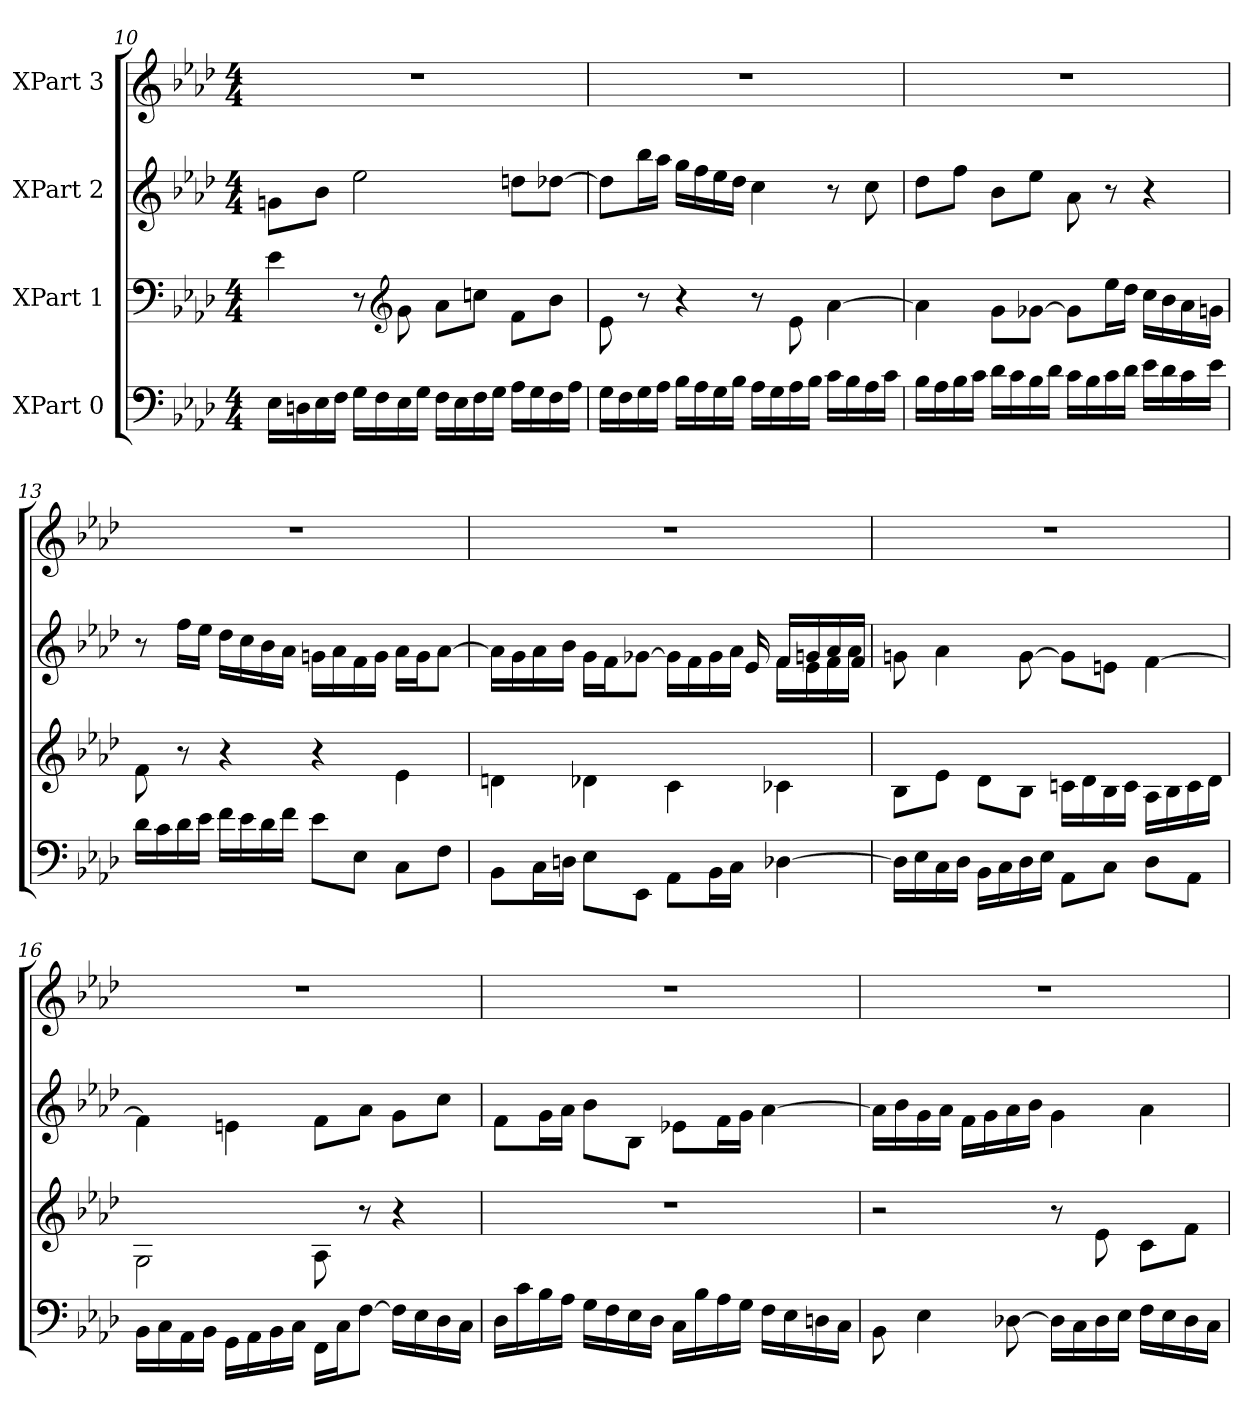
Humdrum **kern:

**kern	**kern	**kern	**kern
*part4	*part3	*part2	*part1
*staff4	*staff3	*staff2	*staff1
*I"XPart 0	*I"XPart 1	*I"XPart 2	*I"XPart 3
*clefF4	*clefF4	*clefG2	*clefG2
*k[b-e-a-d-]	*k[b-e-a-d-]	*k[b-e-a-d-]	*k[b-e-a-d-]
*M4/4	*M4/4	*M4/4	*M4/4
=10	=10	=10	=10
16E-\L	4e-\	8gn\L	1r
16Dn\	.	.	.
16E-\	.	8b-\J	.
16F\J	.	.	.
16G\L	8r	2ee-\	.
16F\	.	.	.
*	*clefG2	*	*
16E-\	8g\	.	.
16G\J	.	.	.
16F\L	8a-\L	.	.
16E-\	.	.	.
16F\	8ccn\J	.	.
16G\J	.	.	.
16A-\L	8f\L	8ddn\L	.
16G\	.	.	.
16F\	8b-\J	[8dd-X\J	.
16A-\J	.	.	.
=11	=11	=11	=11
16G\L	8e-\	8dd-\L]	1r
16F\	.	.	.
16G\	8r	16bb-\	.
16A-\J	.	16aa-\J	.
16B-\L	4r	16gg\L	.
16A-\	.	16ff\	.
16G\	.	16ee-\	.
16B-\J	.	16dd-\J	.
16A-\L	8r	4cc\	.
16G\	.	.	.
16A-\	8e-\	.	.
16B-\J	.	.	.
16c\L	[4a-\	8r	.
16B-\	.	.	.
16A-\	.	8cc\	.
16c\J	.	.	.
=12	=12	=12	=12
16B-\L	4a-\]	8dd-\L	1r
16A-\	.	.	.
16B-\	.	8ff\J	.
16c\J	.	.	.
16d-\L	8g\L	8b-\L	.
16c\	.	.	.
16B-\	[8g-X\J	8ee-\J	.
16d-\J	.	.	.
16c\L	8g-\L]	8a-\	.
16B-\	.	.	.
16c\	16ee-\	8r	.
16d-\J	16dd-\J	.	.
16e-\L	16cc\L	4r	.
16d-\	16b-\	.	.
16c\	16a-\	.	.
16e-\J	16gn\J	.	.
=13	=13	=13	=13
16d-\L	8f\	8r	1r
16c\	.	.	.
16d-\	8r	16ff\L	.
16e-\J	.	16ee-\J	.
16f\L	4r	16dd-\L	.
16e-\	.	16cc\	.
16d-\	.	16b-\	.
16f\J	.	16a-\J	.
8e-\L	4r	16gn\L	.
.	.	16a-\	.
8E-\J	.	16f\	.
.	.	16g\J	.
8C\L	4e-\	16a-\L	.
.	.	16g\	.
8F\J	.	[8a-\J	.
=14	=14	=14	=14
*	*	*^	*
8BB-\L	4dn\	16a-\L]	8.ryy	1r
.	.	16g\	.	.
16C\	.	16a-\	.	.
*	*	*v	*v	*
16Dn\J	.	16b-\J	.
8E-\L	4d-X\	16g\L	.
.	.	16f\	.
8EE-\J	.	[8g-X\J	.
8AA-\L	4c\	16g-\L]	.
.	.	16f\	.
16BB-\	.	16g-\	.
*	*	*^	*
16C\J	.	16a-\J	16e-/	.
[4D-X\	4c-X\	16f\L	16f/L	.
.	.	16e-\	16gn/	.
.	.	16f\	16a-/	.
.	.	16a-\J	16f/J	.
*	*	*v	*v	*
=15	=15	=15	=15
16D-\L]	8B-\L	8gn\	1r
16E-\	.	.	.
16C\	8e-\J	4a-\	.
16D-\J	.	.	.
16BB-\L	8d-\L	.	.
16C\	.	.	.
16D-\	8B-\J	[8g\	.
16E-\J	.	.	.
8AA-\L	16cn\L	8g\L]	.
.	16d-\	.	.
8C\J	16B-\	8en\J	.
.	16c\J	.	.
8D-\L	16A-\L	[4f\	.
.	16B-\	.	.
8AA-\J	16c\	.	.
.	16d-\J	.	.
=16	=16	=16	=16
16BB-\L	2G\	4f\]	1r
16C\	.	.	.
16AA-\	.	.	.
16BB-\J	.	.	.
16GG\L	.	4en\	.
16AA-\	.	.	.
16BB-\	.	.	.
16C\J	.	.	.
16FF\L	8A-\	8f\L	.
16C\	.	.	.
[8F\J	8r	8a-\J	.
16F\L]	4r	8g\L	.
16E-\	.	.	.
16D-\	.	8cc\J	.
16C\J	.	.	.
=17	=17	=17	=17
16D-\L	1r	8f\L	1r
16c\	.	.	.
16B-\	.	16g\	.
16A-\J	.	16a-\J	.
16G\L	.	8b-\L	.
16F\	.	.	.
16E-\	.	8B-\J	.
16D-\J	.	.	.
16C\L	.	8e-X\L	.
16B-\	.	.	.
16A-\	.	16f\	.
16G\J	.	16g\J	.
16F\L	.	[4a-\	.
16E-\	.	.	.
16Dn\	.	.	.
16C\J	.	.	.
=18	=18	=18	=18
8BB-\	2r	16a-\L]	1r
.	.	16b-\	.
4E-\	.	16g\	.
.	.	16a-\J	.
.	.	16f\L	.
.	.	16g\	.
[8D-X\	.	16a-\	.
.	.	16b-\J	.
16D-\L]	8r	4g\	.
16C\	.	.	.
16D-\	8e-\	.	.
16E-\J	.	.	.
16F\L	8c\L	4a-\	.
16E-\	.	.	.
16D-\	8f\J	.	.
16C\J	.	.	.
=	=	=	=
*-	*-	*-	*-
